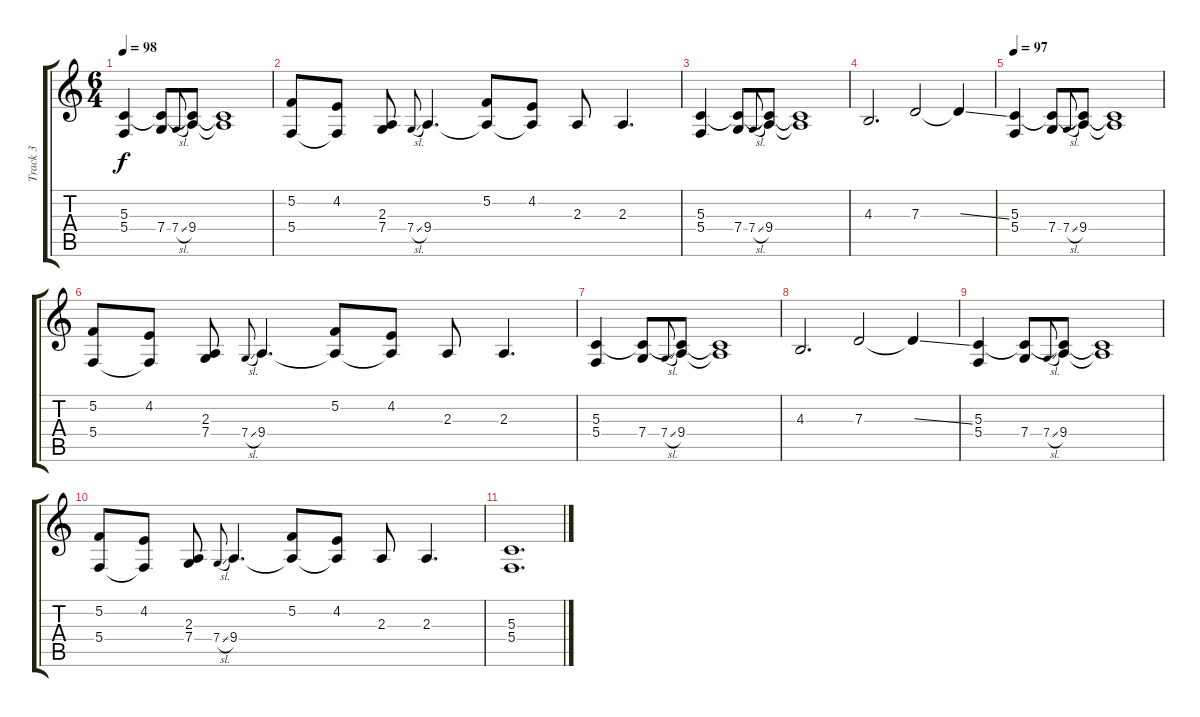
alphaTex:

\track ("Track 3" "Track 3") {instrument trombone}
\staff {score tabs}
\tuning (E4 C4 G3 C3 G2 C2) {hide}
\ts (6 4)
\tempo 98
\clef g2
\ks c
(5.3 5.4).4{dy f} (5.3{t} 7.4).8 7.4{sl}.8{gr onbeat} (5.3{t} 9.4).8 (5.3{t} 9.4{t}).1 |
(5.2 5.4).8 (4.2 5.4{t}).8 (2.3 7.4).8 7.4{sl}.8{gr onbeat} 9.4.4{d} (5.2 9.4{t}).8 (4.2 9.4{t}).8 2.3.8 2.3.4{d} |
(5.3 5.4).4 (5.3{t} 7.4).8 7.4{sl}.8{gr onbeat} (5.3{t} 9.4).8 (5.3{t} 9.4{t}).1 |
4.3.2{d} 7.3.2 7.3{ss t}.4 |
\tempo 97
(5.3 5.4).4 (5.3{t} 7.4).8 7.4{sl}.8{gr onbeat} (5.3{t} 9.4).8 (5.3{t} 9.4{t}).1 |
(5.2 5.4).8 (4.2 5.4{t}).8 (2.3 7.4).8 7.4{sl}.8{gr onbeat} 9.4.4{d} (5.2 9.4{t}).8 (4.2 9.4{t}).8 2.3.8 2.3.4{d} |
(5.3 5.4).4 (5.3{t} 7.4).8 7.4{sl}.8{gr onbeat} (5.3{t} 9.4).8 (5.3{t} 9.4{t}).1 |
4.3.2{d} 7.3.2 7.3{ss t}.4 |
(5.3 5.4).4 (5.3{t} 7.4).8 7.4{sl}.8{gr onbeat} (5.3{t} 9.4).8 (5.3{t} 9.4{t}).1 |
(5.2 5.4).8 (4.2 5.4{t}).8 (2.3 7.4).8 7.4{sl}.8{gr onbeat} 9.4.4{d} (5.2 9.4{t}).8 (4.2 9.4{t}).8 2.3.8 2.3.4{d} |
(5.3 5.4).1{d}
